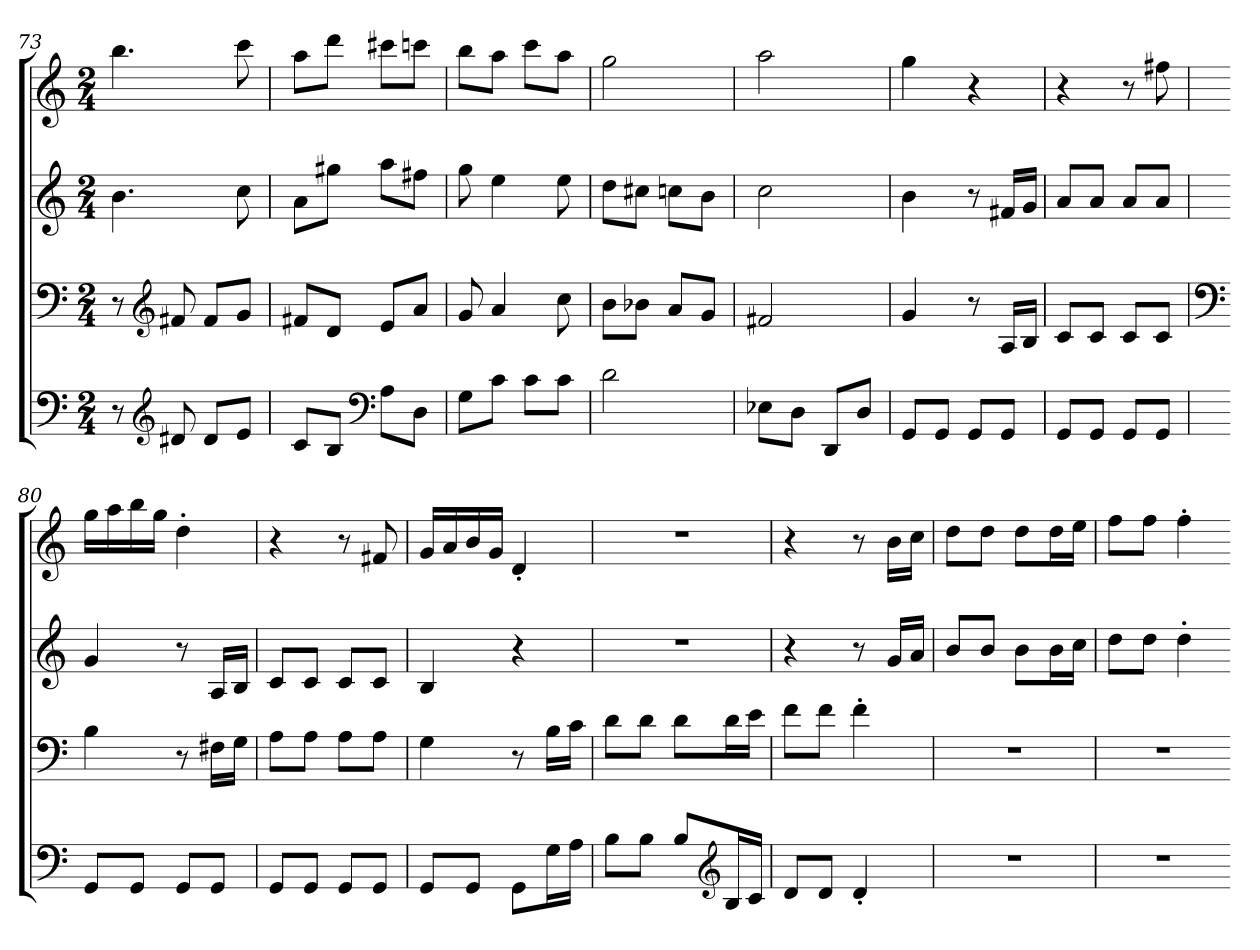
**kern	**kern	**kern	**kern
*part4	*part3	*part2	*part1
*staff4	*staff3	*staff2	*staff1
*clefF4	*clefF4	*clefG2	*clefG2
*k[]	*k[]	*k[]	*k[]
*C:	*C:	*C:	*C:
*M2/4	*M2/4	*M2/4	*M2/4
=73	=73	=73	=73
8r	8r	4.b\	4.bb\
*clefG2	*clefG2	*	*
8d#X/	8f#X/	.	.
8d#/L	8f#/L	.	.
8e/J	8g/J	8cc\	8ccc\
=74	=74	=74	=74
8c/L	8f#X/L	8a\L	8aa\L
8B/J	8d/J	8gg#X\J	8ddd\J
*clefF4	*	*	*
8A\L	8e/L	8aa\L	8ccc#X\L
8D\J	8a/J	8ff#X\J	8cccn\J
=75	=75	=75	=75
8G\L	8g/	8gg\	8bb\L
8c\J	4a/	4ee\	8aa\J
8c\L	.	.	8ccc\L
8c\J	8cc\	8ee\	8aa\J
=76	=76	=76	=76
2d\	8b\L	8dd\L	2gg\
.	8b-X\J	8cc#X\J	.
.	8a/L	8ccn\L	.
.	8g/J	8b\J	.
=77	=77	=77	=77
8E-X\L	2f#X/	2cc\	2aa\
8D\J	.	.	.
8DD/L	.	.	.
8D/J	.	.	.
=78	=78	=78	=78
8GG/L	4g/	4b\	4gg\
8GG/J	.	.	.
8GG/L	8r	8r	4r
8GG/J	16A/LL	16f#X/LL	.
.	16B/JJ	16g/JJ	.
=79	=79	=79	=79
8GG/L	8c/L	8a/L	4r
8GG/J	8c/J	8a/J	.
8GG/L	8c/L	8a/L	8r
8GG/J	8c/J	8a/J	8ff#X\
=80	=80	=80	=80
*	*clefF4	*	*
8GG/L	4B\	4g/	16gg\LL
.	.	.	16aa\
8GG/J	.	.	16bb\
.	.	.	16gg\JJ
8GG/L	8r	8r	4dd'\
8GG/J	16F#X\LL	16A/LL	.
.	16G\JJ	16B/JJ	.
=81	=81	=81	=81
8GG/L	8A\L	8c/L	4r
8GG/J	8A\J	8c/J	.
8GG/L	8A\L	8c/L	8r
8GG/J	8A\J	8c/J	8f#X/
=82	=82	=82	=82
8GG/L	4G\	4B/	16g/LL
.	.	.	16a/
8GG/J	.	.	16b/
.	.	.	16g/JJ
8GG\L	8r	4r	4d'/
16G\L	16B\LL	.	.
16A\JJ	16c\JJ	.	.
=83	=83	=83	=83
8B\L	8d\L	2r	2r
8B\J	8d\J	.	.
8B/L	8d\L	.	.
*clefG2	*	*	*
16B/L	16d\L	.	.
16c/JJ	16e\JJ	.	.
=84	=84	=84	=84
8d/L	8f\L	4r	4r
8d/J	8f\J	.	.
4d'/	4f'\	8r	8r
.	.	16g/LL	16b\LL
.	.	16a/JJ	16cc\JJ
=85	=85	=85	=85
2r	2r	8b/L	8dd\L
.	.	8b/J	8dd\J
.	.	8b\L	8dd\L
.	.	16b\L	16dd\L
.	.	16cc\JJ	16ee\JJ
=86	=86	=86	=86
2r	2r	8dd\L	8ff\L
.	.	8dd\J	8ff\J
.	.	4dd'\	4ff'\
=-	=-	=-	=-
*-	*-	*-	*-
